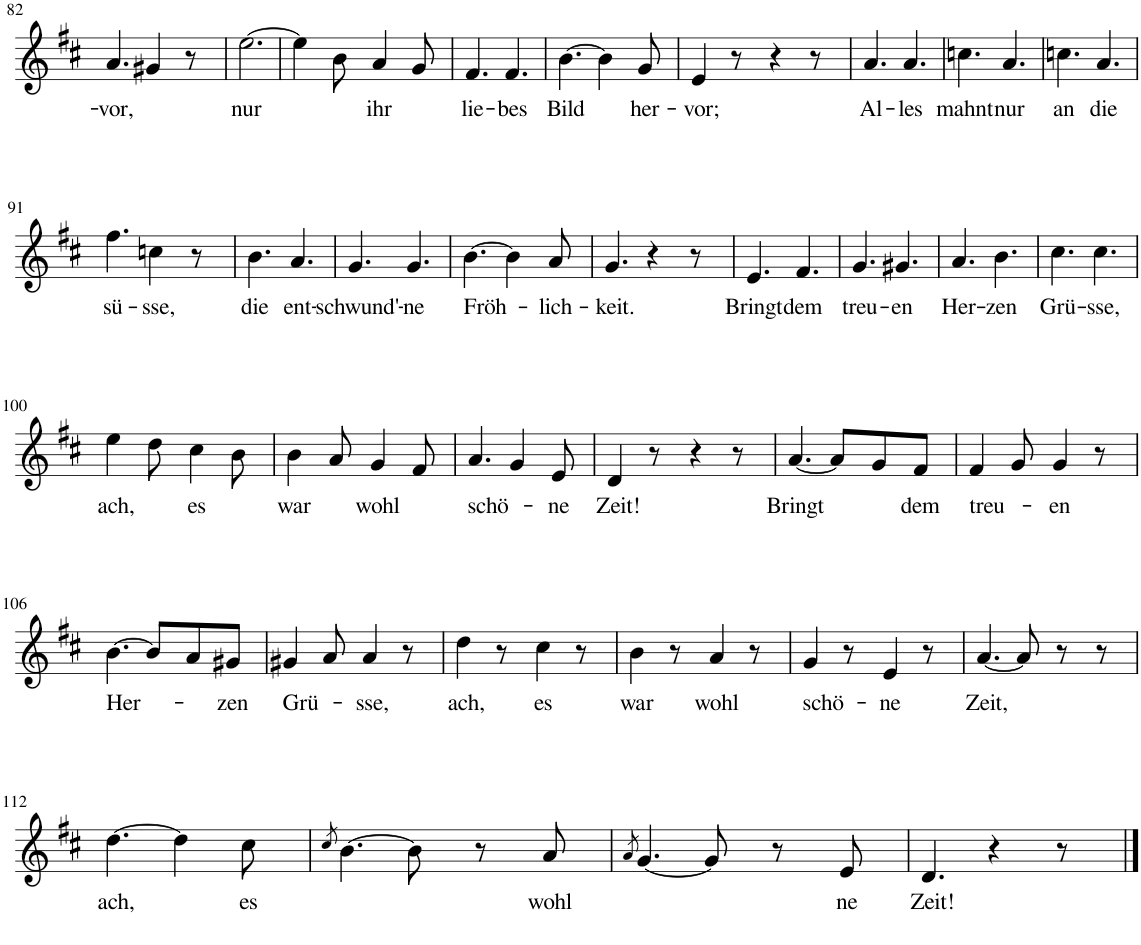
**kern	**text
*part1	*part1
*staff1	*staff1
*I"Piano	*
*I'Pno	*
!!LO:PB:g=z
*clefG2	*
*k[f#c#]	*
*M6/8	*
=82	=82
!	!LO:LY:b
4.a/	-vor,
4g#X/	.
8r	.
=83	=83
!	!LO:LY:b
[2.ee\	nur
=84	=84
4ee\]	.
8b\	.
!	!LO:LY:b
4a/	ihr
8g/	.
=85	=85
!	!LO:LY:b
4.f#/	lie-
!	!LO:LY:b
4.f#/	-bes
=86	=86
!	!LO:LY:b
[4.b\	Bild
4b\]	.
!	!LO:LY:b
8g/	her-
=87	=87
!	!LO:LY:b
4e/	-vor;
8r	.
4r	.
8r	.
=88	=88
!	!LO:LY:b
4.a/	Al-
!	!LO:LY:b
4.a/	-les
=89	=89
!	!LO:LY:b
4.ccn\	mahnt
!	!LO:LY:b
4.a/	nur
=90	=90
!	!LO:LY:b
4.ccn\	an
!	!LO:LY:b
4.a/	die
!!LO:LB:g=z
=91	=91
!	!LO:LY:b
4.ff#\	sü-
!	!LO:LY:b
4ccn\	-sse,
8r	.
=92	=92
!	!LO:LY:b
4.b\	die
!	!LO:LY:b
4.a/	ent-
=93	=93
!	!LO:LY:b
4.g/	-schwund'-
!	!LO:LY:b
4.g/	-ne
=94	=94
!	!LO:LY:b
[4.b\	Fröh-
4b\]	.
!	!LO:LY:b
8a/	-lich-
=95	=95
!	!LO:LY:b
4.g/	-keit.
4r	.
8r	.
=96	=96
!	!LO:LY:b
4.e/	Bringt
!	!LO:LY:b
4.f#/	dem
=97	=97
!	!LO:LY:b
4.g/	treu-
!	!LO:LY:b
4.g#X/	-en
=98	=98
!	!LO:LY:b
4.a/	Her-
!	!LO:LY:b
4.b\	-zen
=99	=99
!	!LO:LY:b
4.cc#\	Grü-
!	!LO:LY:b
4.cc#\	-sse,
!!LO:LB:g=z
=100	=100
!	!LO:LY:b
4ee\	ach,
8dd\	.
!	!LO:LY:b
4cc#\	es
8b\	.
=101	=101
!	!LO:LY:b
4b\	war
8a/	.
!	!LO:LY:b
4g/	wohl
8f#/	.
=102	=102
!	!LO:LY:b
4.a/	schö-
4g/	.
!	!LO:LY:b
8e/	-ne
=103	=103
!	!LO:LY:b
4d/	Zeit!
8r	.
4r	.
8r	.
=104	=104
!	!LO:LY:b
[4.a/	Bringt
8a/L]	.
8g/	.
!	!LO:LY:b
8f#/J	dem
=105	=105
!	!LO:LY:b
4f#/	treu-
8g/	.
!	!LO:LY:b
4g/	-en
8r	.
!!LO:LB:g=z
=106	=106
!	!LO:LY:b
[4.b\	Her-
8b/L]	.
8a/	.
!	!LO:LY:b
8g#X/J	-zen
=107	=107
!	!LO:LY:b
4g#X/	Grü-
8a/	.
!	!LO:LY:b
4a/	-sse,
8r	.
=108	=108
!	!LO:LY:b
4dd\	ach,
8r	.
!	!LO:LY:b
4cc#\	es
8r	.
=109	=109
!	!LO:LY:b
4b\	war
8r	.
!	!LO:LY:b
4a/	wohl
8r	.
=110	=110
!	!LO:LY:b
4g/	schö-
8r	.
!	!LO:LY:b
4e/	-ne
8r	.
=111	=111
!	!LO:LY:b
[4.a/	Zeit,
8a/]	.
8r	.
8r	.
!!LO:LB:g=z
=112	=112
!	!LO:LY:b
[4.dd\	ach,
4dd\]	.
!	!LO:LY:b
8cc#\	es
=113	=113
8qcc#/	.
[4.b\	.
8b\]	.
8r	.
!	!LO:LY:b
8a/	wohl
=114	=114
8qa/	.
[4.g/	.
8g/]	.
8r	.
!	!LO:LY:b
8e/	-ne
=115	=115
!	!LO:LY:b
4.d/	Zeit!
4r	.
8r	.
==	==
*-	*-
